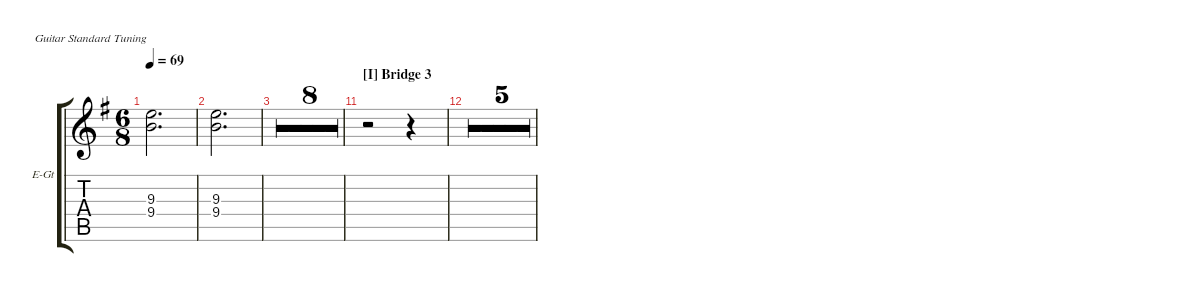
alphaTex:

\hideDynamics
\bracketExtendMode groupsimilarinstruments
\firstSystemTrackNameOrientation horizontal
\otherSystemsTrackNameOrientation horizontal
\track ("Guitar Electric 3" "E-Gt") {multiBarRest instrument distortionguitar}
\staff {score tabs}
\tuning (E4 B3 G3 D3 A2 E2)
\ts (6 8)
\tempo 69
\clef g2
\ks g
(9.3 9.4).2{d dy f} |
(9.3 9.4).2{d dy mp} |
r.2 r.4 |
r.2 r.4 |
r.2 r.4 |
r.2 r.4 |
r.2 r.4 |
r.2 r.4 |
r.2 r.4 |
r.2 r.4 |
\section ("I" "Bridge 3")
r.2 r.4 |
r.2 r.4 |
r.2 r.4 |
r.2 r.4 |
r.2 r.4 |
r.2 r.4
